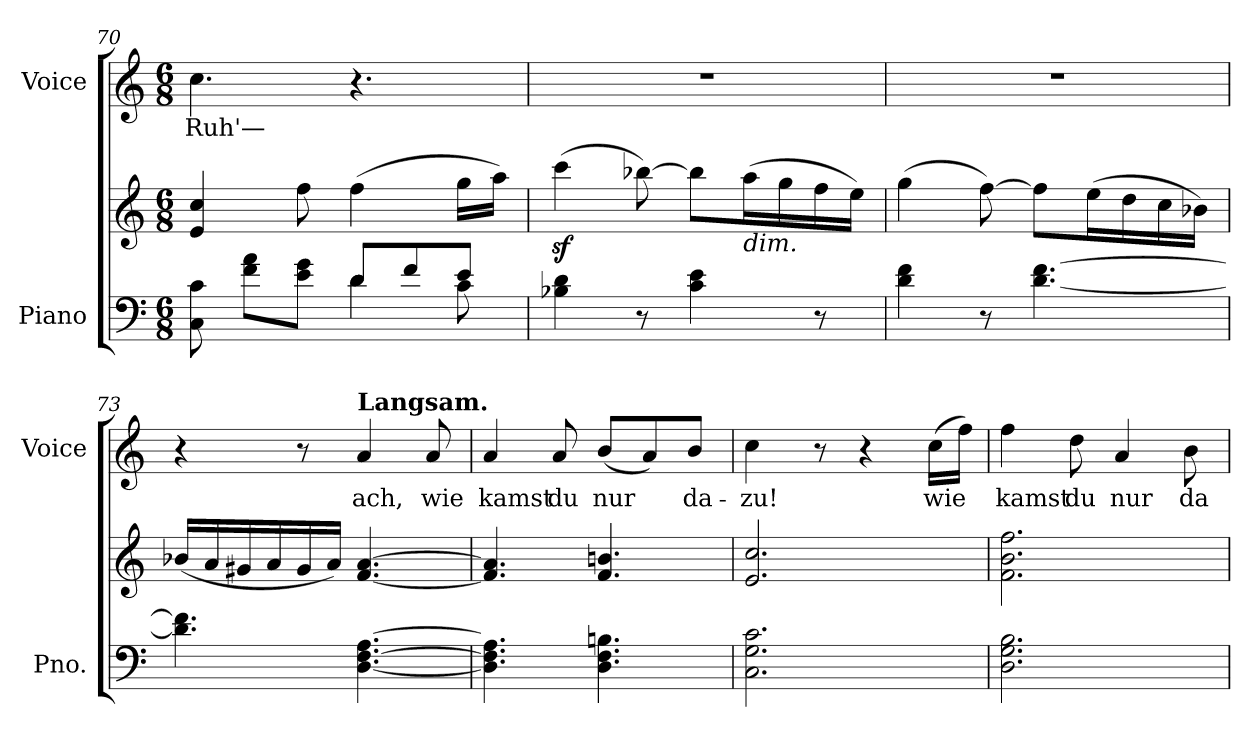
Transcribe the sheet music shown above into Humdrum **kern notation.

**kern	**kern	**kern	**text
*part2	*part2	*part1	*part1
*staff3	*staff2	*staff1	*staff1
*I"Piano	*	*I"Voice	*
*I'Pno.	*	*I'Voice	*
!!LO:PB:g=z
*clefF4	*clefG2	*clefG2	*
*k[]	*k[]	*k[]	*
*C:	*C:	*C:	*
*M6/8	*M6/8	*M6/8	*
=70	=70	=70	=70
*^	*	*	*
!	!	!	!	!LO:LY:b:color=#000000
8Ci\ 8ci	4.ryy	4ei/ 4cci	4.cci\	Ruh'—
8fi\ 8aiL	.	.	.	.
8ei\ 8giJ	.	8ffi\	.	.
8di/L	4di\	(4ffi\	4.r	.
8fi/	.	.	.	.
8ei/J	8ci\	16ggi\LL	.	.
.	.	16aai\JJ)	.	.
*v	*v	*	*	*
=71	=71	=71	=71
!	!	!LO:N:vis=1	!
4B-Xi\ 4di	(4ccczi\	2.r	.
8r	[>8bb-Xi\)	.	.
4ci\ 4ei	8bb-i\L]	.	.
!	!LO:TX:b:i:t=dim.	!	!
.	(16aai\L	.	.
.	16ggi\	.	.
8r	16ffi\	.	.
.	16eei\JJ)	.	.
=72	=72	=72	=72
!	!	!LO:N:vis=1	!
4di\ 4fi	(4ggi\	2.r	.
8r	[>8ffi\)	.	.
[<4.di\ [>4.fi	8ffi\L]	.	.
.	(16eei\L	.	.
.	16ddi\	.	.
.	16cci\	.	.
.	16b-Xi\JJ)	.	.
=73	=73	=73	=73
4.di\] 4.fi]	(16b-Xi/LL	4r	.
.	16ai/	.	.
.	16g#Xi/	.	.
.	16ai/	.	.
.	16g#i/	8r	.
.	16ai/JJ)	.	.
*	*	*MM60	*
!	!	!LO:TX:a:B:t=Langsam.	!
!	!	!	!LO:LY:b:color=#000000
[<4.Di\ [>4.Fi [>4.Ai	[<4.fi/ [>4.ai	4ai/	ach,
!	!	!	!LO:LY:b:color=#000000
.	.	8ai/	wie
=74	=74	=74	=74
!	!	!	!LO:LY:b:color=#000000
4.Di\] 4.Fi] 4.Ai]	4.fi/] 4.ai]	4ai/	kamst
!	!	!	!LO:LY:b:color=#000000
.	.	8ai/	du
!	!	!	!LO:LY:b:color=#000000
4.Di\ 4.Fi 4.Bni	4.fi/ 4.bni	(8bi/L	nur
.	.	8ai/)	.
!	!	!	!LO:LY:b:color=#000000
.	.	8bi/J	da-
=75	=75	=75	=75
!	!	!	!LO:LY:b:color=#000000
2.Ci\ 2.Gi 2.ci	2.ei/ 2.cci	4cci\	-zu!
.	.	8r	.
.	.	4r	.
!	!	!	!LO:LY:b:color=#000000
.	.	(16cci\LL	wie
.	.	16ffi\JJ)	.
!!LO:LB:g=z
=76	=76	=76	=76
!	!	!	!LO:LY:b:color=#000000
2.Di\ 2.Gi 2.Bi	2.fi\ 2.bi 2.ffi	4ffi\	kamst
!	!	!	!LO:LY:b:color=#000000
.	.	8ddi\	du
!	!	!	!LO:LY:b:color=#000000
.	.	4ai/	nur
!	!	!	!LO:LY:b:color=#000000
.	.	8bi\	da-
=	=	=	=
*-	*-	*-	*-
